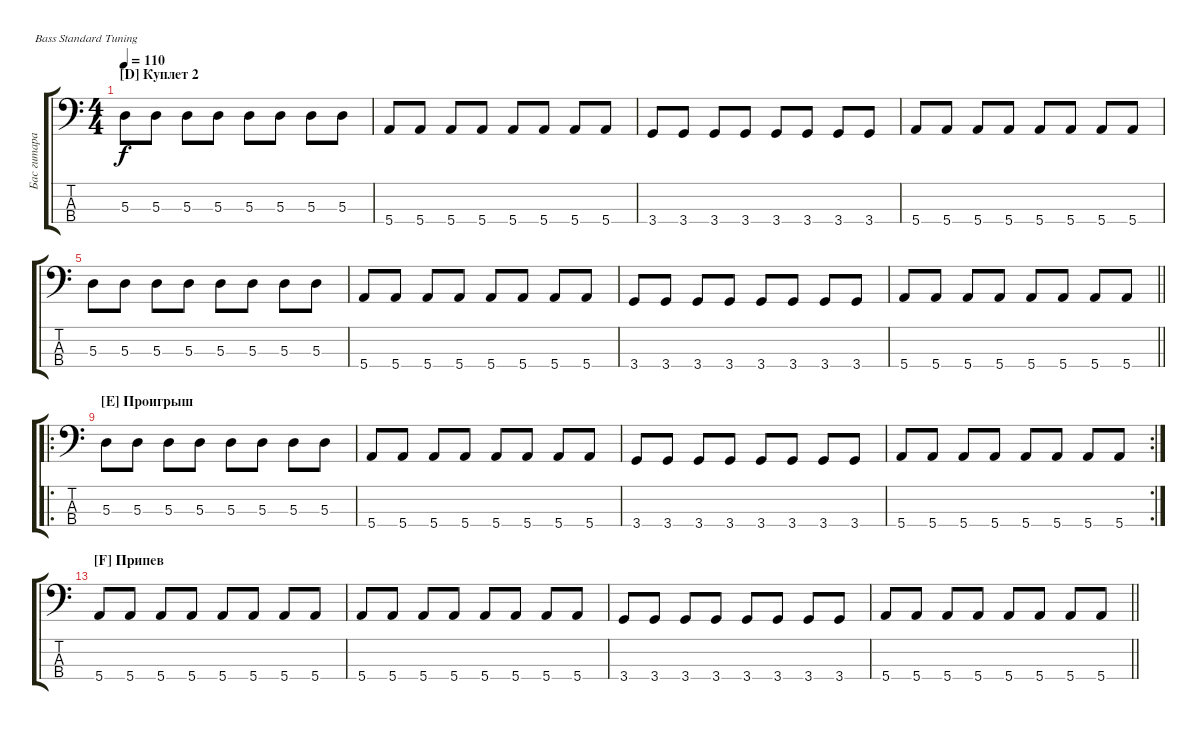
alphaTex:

\bracketExtendMode groupsimilarinstruments
\multiTrackTrackNamePolicy hidden
\firstSystemTrackNameMode fullname
\otherSystemsTrackNameMode fullname
\otherSystemsTrackNameOrientation horizontal
\defaultBarNumberDisplay FirstOfSystem
\track ("Бас гитара" "E-Bass") {multiBarRest instrument electricbasspick}
\staff {score tabs}
\tuning (G2 D2 A1 E1)
\ts (4 4)
\section ("D" "Куплет 2")
\tempo 110
\clef f4
\ks c
5.3.8{dy f} 5.3.8 5.3.8 5.3.8 5.3.8 5.3.8 5.3.8 5.3.8 |
5.4.8 5.4.8 5.4.8 5.4.8 5.4.8 5.4.8 5.4.8 5.4.8 |
3.4.8 3.4.8 3.4.8 3.4.8 3.4.8 3.4.8 3.4.8 3.4.8 |
5.4.8 5.4.8 5.4.8 5.4.8 5.4.8 5.4.8 5.4.8 5.4.8 |
5.3.8 5.3.8 5.3.8 5.3.8 5.3.8 5.3.8 5.3.8 5.3.8 |
5.4.8 5.4.8 5.4.8 5.4.8 5.4.8 5.4.8 5.4.8 5.4.8 |
3.4.8 3.4.8 3.4.8 3.4.8 3.4.8 3.4.8 3.4.8 3.4.8 |
\barLineRight lightlight
5.4.8 5.4.8 5.4.8 5.4.8 5.4.8 5.4.8 5.4.8 5.4.8 |
\ro
\section ("E" "Проигрыш")
5.3.8 5.3.8 5.3.8 5.3.8 5.3.8 5.3.8 5.3.8 5.3.8 |
5.4.8 5.4.8 5.4.8 5.4.8 5.4.8 5.4.8 5.4.8 5.4.8 |
3.4.8 3.4.8 3.4.8 3.4.8 3.4.8 3.4.8 3.4.8 3.4.8 |
\rc 2
5.4.8 5.4.8 5.4.8 5.4.8 5.4.8 5.4.8 5.4.8 5.4.8 |
\section ("F" "Припев")
5.4.8 5.4.8 5.4.8 5.4.8 5.4.8 5.4.8 5.4.8 5.4.8 |
5.4.8 5.4.8 5.4.8 5.4.8 5.4.8 5.4.8 5.4.8 5.4.8 |
3.4.8 3.4.8 3.4.8 3.4.8 3.4.8 3.4.8 3.4.8 3.4.8 |
\barLineRight lightlight
5.4.8 5.4.8 5.4.8 5.4.8 5.4.8 5.4.8 5.4.8 5.4.8
